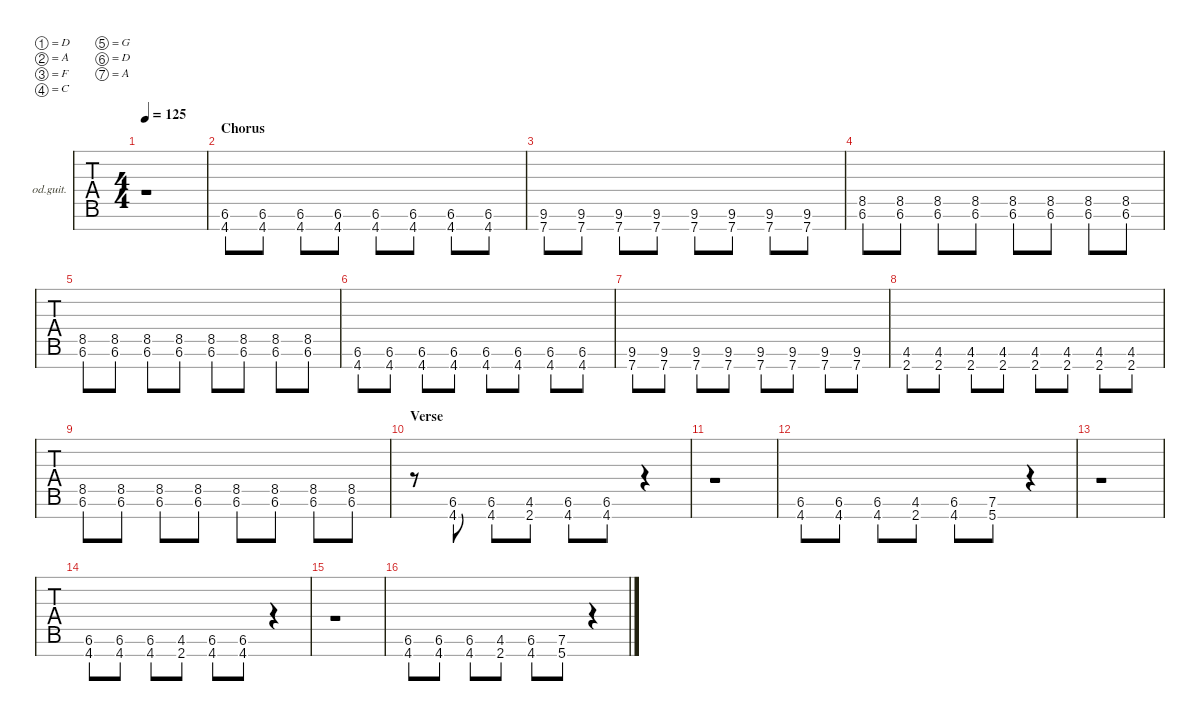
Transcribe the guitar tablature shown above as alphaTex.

\defaultSystemsLayout 4
\hideDynamics
\bracketExtendMode nobrackets
\firstSystemTrackNameOrientation horizontal
\otherSystemsTrackNameOrientation horizontal
\track ("7str" "od.guit.") {defaultSystemsLayout 4 solo instrument overdrivenguitar}
\staff {tabs}
\tuning (D4 A3 F3 C3 G2 D2 A1)
\ts (4 4)
\scale
1.22298
\tempo 125
\accidentals auto
\clef g2
\ottava regular
\simile none
\scale
1.22298
\ks c#minor
r.1{dy mf beam Down} |
\section ("" "Chorus")
\scale
0.925674
\scale
1.20972 (6.6{acc #} 4.7{acc #}).8{beam Up} (6.6{acc #} 4.7{acc #}).8{beam Up} (6.6{acc #} 4.7{acc #}).8{beam Up} (6.6{acc #} 4.7{acc #}).8{beam Up} (6.6{acc #} 4.7{acc #}).8{beam Up} (6.6{acc #} 4.7{acc #}).8{beam Up} (6.6{acc #} 4.7{acc #}).8{beam Up} (6.6{acc #} 4.7{acc #}).8{beam Up} |
\scale
0.925674
\scale
0.930095 (9.6{acc forcenatural} 7.7{acc forcenatural}).8{beam Up} (9.6{acc forcenatural} 7.7{acc forcenatural}).8{beam Up} (9.6{acc forcenatural} 7.7{acc forcenatural}).8{beam Up} (9.6{acc forcenatural} 7.7{acc forcenatural}).8{beam Up} (9.6{acc forcenatural} 7.7{acc forcenatural}).8{beam Up} (9.6{acc forcenatural} 7.7{acc forcenatural}).8{beam Up} (9.6{acc forcenatural} 7.7{acc forcenatural}).8{beam Up} (9.6{acc forcenatural} 7.7{acc forcenatural}).8{beam Up} |
\scale
0.925674
\scale
0.930095 (8.5{acc #} 6.6{acc #}).8{beam Up} (8.5{acc #} 6.6{acc #}).8{beam Up} (8.5{acc #} 6.6{acc #}).8{beam Up} (8.5{acc #} 6.6{acc #}).8{beam Up} (8.5{acc #} 6.6{acc #}).8{beam Up} (8.5{acc #} 6.6{acc #}).8{beam Up} (8.5{acc #} 6.6{acc #}).8{beam Up} (8.5{acc #} 6.6{acc #}).8{beam Up} |
\scale
1.20972
\scale
0.930095 (8.5{acc #} 6.6{acc #}).8{beam Up} (8.5{acc #} 6.6{acc #}).8{beam Up} (8.5{acc #} 6.6{acc #}).8{beam Up} (8.5{acc #} 6.6{acc #}).8{beam Up} (8.5{acc #} 6.6{acc #}).8{beam Up} (8.5{acc #} 6.6{acc #}).8{beam Up} (8.5{acc #} 6.6{acc #}).8{beam Up} (8.5{acc #} 6.6{acc #}).8{beam Up} |
\scale
0.930095
\scale
1.20529 (6.6{acc #} 4.7{acc #}).8{beam Up} (6.6{acc #} 4.7{acc #}).8{beam Up} (6.6{acc #} 4.7{acc #}).8{beam Up} (6.6{acc #} 4.7{acc #}).8{beam Up} (6.6{acc #} 4.7{acc #}).8{beam Up} (6.6{acc #} 4.7{acc #}).8{beam Up} (6.6{acc #} 4.7{acc #}).8{beam Up} (6.6{acc #} 4.7{acc #}).8{beam Up} |
\scale
0.930095
\scale
0.925674 (9.6{acc forcenatural} 7.7{acc forcenatural}).8{beam Up} (9.6{acc forcenatural} 7.7{acc forcenatural}).8{beam Up} (9.6{acc forcenatural} 7.7{acc forcenatural}).8{beam Up} (9.6{acc forcenatural} 7.7{acc forcenatural}).8{beam Up} (9.6{acc forcenatural} 7.7{acc forcenatural}).8{beam Up} (9.6{acc forcenatural} 7.7{acc forcenatural}).8{beam Up} (9.6{acc forcenatural} 7.7{acc forcenatural}).8{beam Up} (9.6{acc forcenatural} 7.7{acc forcenatural}).8{beam Up} |
\scale
0.930095
\scale
0.925674 (4.6{acc #} 2.7{acc forcenatural}).8{beam Up} (4.6{acc #} 2.7{acc forcenatural}).8{beam Up} (4.6{acc #} 2.7{acc forcenatural}).8{beam Up} (4.6{acc #} 2.7{acc forcenatural}).8{beam Up} (4.6{acc #} 2.7{acc forcenatural}).8{beam Up} (4.6{acc #} 2.7{acc forcenatural}).8{beam Up} (4.6{acc #} 2.7{acc forcenatural}).8{beam Up} (4.6{acc #} 2.7{acc forcenatural}).8{beam Up} |
\scale
1.22298
\scale
0.943358 (8.5{acc #} 6.6{acc #}).8{beam Up} (8.5{acc #} 6.6{acc #}).8{beam Up} (8.5{acc #} 6.6{acc #}).8{beam Up} (8.5{acc #} 6.6{acc #}).8{beam Up} (8.5{acc #} 6.6{acc #}).8{beam Up} (8.5{acc #} 6.6{acc #}).8{beam Up} (8.5{acc #} 6.6{acc #}).8{beam Up} (8.5{acc #} 6.6{acc #}).8{beam Up} |
\section ("" "Verse")
\scale
0.925674
\scale
1.20972 r.8{beam Down} (6.6{acc #} 4.7{acc #}).8{beam Up} (6.6{acc #} 4.7{acc #}).8{beam Up} (4.6{acc #} 2.7{acc forcenatural}).8{beam Up} (6.6{acc #} 4.7{acc #}).8{beam Up} (6.6{acc #} 4.7{acc #}).8{beam Up} r.4{beam Up} |
\scale
0.925674
\scale
0.930095 r.1{beam Down} |
\scale
0.925674
\scale
0.930095 (6.6{acc #} 4.7{acc #}).8{beam Up} (6.6{acc #} 4.7{acc #}).8{beam Up} (6.6{acc #} 4.7{acc #}).8{beam Up} (4.6{acc #} 2.7{acc forcenatural}).8{beam Up} (6.6{acc #} 4.7{acc #}).8{beam Up} (7.6{acc forcenatural} 5.7{acc forcenatural}).8{beam Up} r.4{beam Up} |
\scale
1.20972
\scale
0.930095 r.1{beam Down} |
\scale
0.930095
\scale
1.20972 (6.6{acc #} 4.7{acc #}).8{beam Up} (6.6{acc #} 4.7{acc #}).8{beam Up} (6.6{acc #} 4.7{acc #}).8{beam Up} (4.6{acc #} 2.7{acc forcenatural}).8{beam Up} (6.6{acc #} 4.7{acc #}).8{beam Up} (6.6{acc #} 4.7{acc #}).8{beam Up} r.4{beam Up} |
\scale
0.930095
\scale
0.930095 r.1{beam Down} |
\scale
0.930095
\scale
0.930095 (6.6{acc #} 4.7{acc #}).8{beam Up} (6.6{acc #} 4.7{acc #}).8{beam Up} (6.6{acc #} 4.7{acc #}).8{beam Up} (4.6{acc #} 2.7{acc forcenatural}).8{beam Up} (6.6{acc #} 4.7{acc #}).8{beam Up} (7.6{acc forcenatural} 5.7{acc forcenatural}).8{beam Up} r.4{beam Up}
